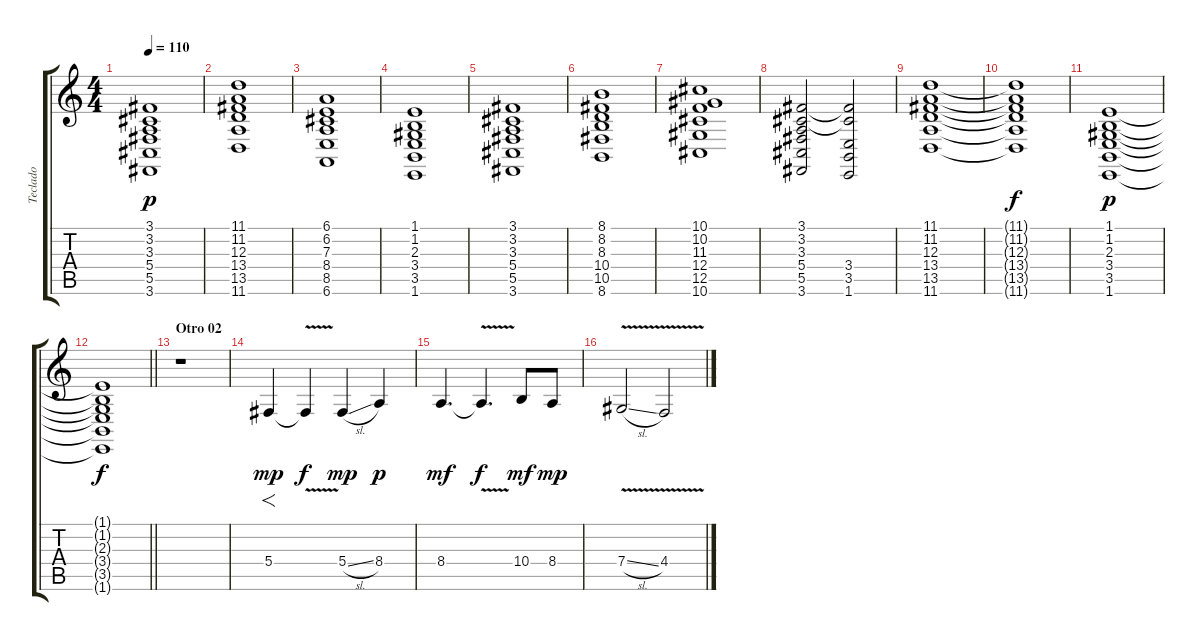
\track ("Teclado" "Teclado") {instrument viola}
\staff {score tabs}
\tuning (Eb4 Bb3 Gb3 Db3 Ab2 Eb2) {hide}
\ts (4 4)
\tempo 110
\clef g2
\ks c
(3.1 3.2 3.3 5.4 5.5 3.6).1{dy p} |
(11.1 11.2 12.3 13.4 13.5 11.6).1 |
(6.1 6.2 7.3 8.4 8.5 6.6).1 |
(1.1 1.2 2.3 3.4 3.5 1.6).1 |
(3.1 3.2 3.3 5.4 5.5 3.6).1 |
(8.1 8.2 8.3 10.4 10.5 8.6).1 |
(10.1 10.2 11.3 12.4 12.5 10.6).1 |
(3.1 3.2 3.3 5.4 5.5 3.6).2 (3.1{t} 3.2{t} 3.4 3.5 1.6).2 |
(11.1 11.2 12.3 13.4 13.5 11.6).1 |
(11.1{t} 11.2{t} 12.3{t} 13.4{t} 13.5{t} 11.6{t}).1{dy f} |
(1.1 1.2 2.3 3.4 3.5 1.6).1{dy p} |
\barLineRight lightlight
(1.1{t} 1.2{t} 2.3{t} 3.4{t} 3.5{t} 1.6{t}).1{dy f volume 6} |
\section ("" "Otro 02")
r.1{volume 16 instrument viola} |
5.4.4{f dy mp} 5.4{v t}.4{dy f} 5.4{sl}.4{dy mp} 8.4.4{dy p} |
8.4.4{d dy mf} 8.4{v t}.4{d dy f} 10.4.8{dy mf} 8.4.8{dy mp} |
7.4{v sl}.2 4.4{v}.2
